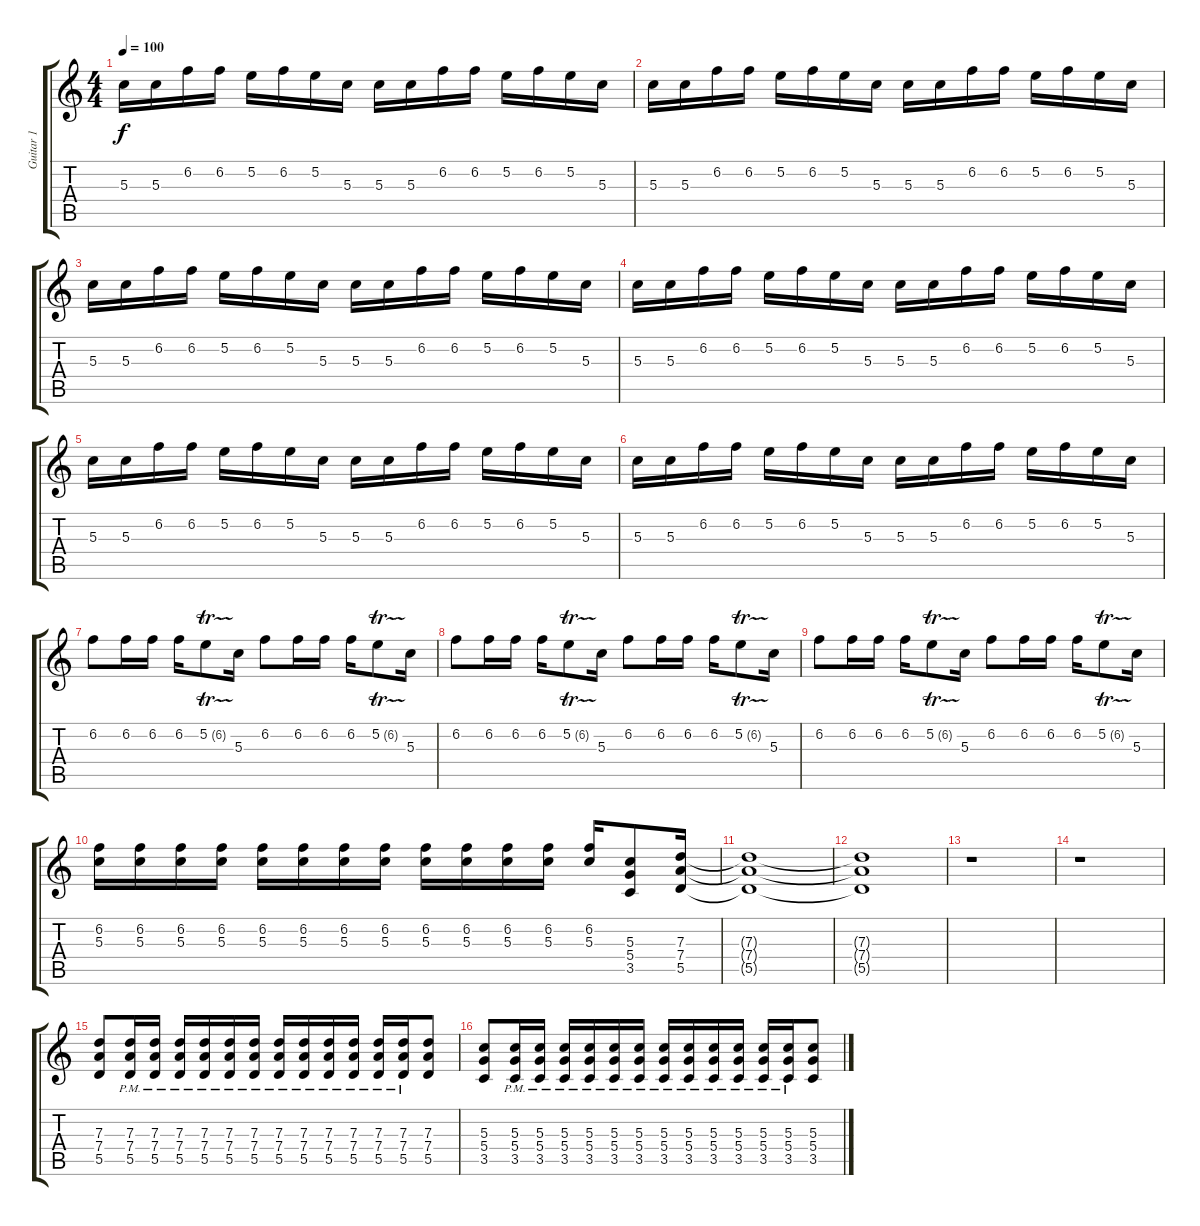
\track ("Guitar 1" "Guitar 1") {instrument distortionguitar}
\staff {score tabs}
\tuning (E4 B3 G3 D3 A2 E2) {hide}
\ts (4 4)
\tempo 100
\clef g2
\ks c
5.3.16{dy f instrument distortionguitar} 5.3.16 6.2.16 6.2.16 5.2.16 6.2.16 5.2.16 5.3.16 5.3.16 5.3.16 6.2.16 6.2.16 5.2.16 6.2.16 5.2.16 5.3.16 |
5.3.16 5.3.16 6.2.16 6.2.16 5.2.16 6.2.16 5.2.16 5.3.16 5.3.16 5.3.16 6.2.16 6.2.16 5.2.16 6.2.16 5.2.16 5.3.16 |
5.3.16 5.3.16 6.2.16 6.2.16 5.2.16 6.2.16 5.2.16 5.3.16 5.3.16 5.3.16 6.2.16 6.2.16 5.2.16 6.2.16 5.2.16 5.3.16 |
5.3.16 5.3.16 6.2.16 6.2.16 5.2.16 6.2.16 5.2.16 5.3.16 5.3.16 5.3.16 6.2.16 6.2.16 5.2.16 6.2.16 5.2.16 5.3.16 |
5.3.16 5.3.16 6.2.16 6.2.16 5.2.16 6.2.16 5.2.16 5.3.16 5.3.16 5.3.16 6.2.16 6.2.16 5.2.16 6.2.16 5.2.16 5.3.16 |
5.3.16 5.3.16 6.2.16 6.2.16 5.2.16 6.2.16 5.2.16 5.3.16 5.3.16 5.3.16 6.2.16 6.2.16 5.2.16 6.2.16 5.2.16 5.3.16 |
6.2.8 6.2.16 6.2.16 6.2.16 5.2{tr (6 32)}.8 5.3.16 6.2.8 6.2.16 6.2.16 6.2.16 5.2{tr (6 32)}.8 5.3.16 |
6.2.8 6.2.16 6.2.16 6.2.16 5.2{tr (6 32)}.8 5.3.16 6.2.8 6.2.16 6.2.16 6.2.16 5.2{tr (6 32)}.8 5.3.16 |
6.2.8 6.2.16 6.2.16 6.2.16 5.2{tr (6 32)}.8 5.3.16 6.2.8 6.2.16 6.2.16 6.2.16 5.2{tr (6 32)}.8 5.3.16 |
(6.2 5.3).16 (6.2 5.3).16 (6.2 5.3).16 (6.2 5.3).16 (6.2 5.3).16 (6.2 5.3).16 (6.2 5.3).16 (6.2 5.3).16 (6.2 5.3).16 (6.2 5.3).16 (6.2 5.3).16 (6.2 5.3).16 (6.2 5.3).16 (5.3 5.4 3.5).8 (7.3 7.4 5.5).16 |
(7.3{t} 7.4{t} 5.5{t}).1 |
(7.3{t} 7.4{t} 5.5{t}).1 |
r.1 |
r.1 |
(7.3 7.4 5.5).8 (7.3{pm} 7.4{pm} 5.5{pm}).16 (7.3{pm} 7.4{pm} 5.5{pm}).16 (7.3{pm} 7.4{pm} 5.5{pm}).16 (7.3{pm} 7.4{pm} 5.5{pm}).16 (7.3{pm} 7.4{pm} 5.5{pm}).16 (7.3{pm} 7.4{pm} 5.5{pm}).16 (7.3{pm} 7.4{pm} 5.5{pm}).16 (7.3{pm} 7.4{pm} 5.5{pm}).16 (7.3{pm} 7.4{pm} 5.5{pm}).16 (7.3{pm} 7.4{pm} 5.5{pm}).16 (7.3{pm} 7.4{pm} 5.5{pm}).16 (7.3{pm} 7.4{pm} 5.5{pm}).16 (7.3 7.4 5.5).8 |
(5.3 5.4 3.5).8 (5.3{pm} 5.4{pm} 3.5{pm}).16 (5.3{pm} 5.4{pm} 3.5{pm}).16 (5.3{pm} 5.4{pm} 3.5{pm}).16 (5.3{pm} 5.4{pm} 3.5{pm}).16 (5.3{pm} 5.4{pm} 3.5{pm}).16 (5.3{pm} 5.4{pm} 3.5{pm}).16 (5.3{pm} 5.4{pm} 3.5{pm}).16 (5.3{pm} 5.4{pm} 3.5{pm}).16 (5.3{pm} 5.4{pm} 3.5{pm}).16 (5.3{pm} 5.4{pm} 3.5{pm}).16 (5.3{pm} 5.4{pm} 3.5{pm}).16 (5.3{pm} 5.4{pm} 3.5{pm}).16 (5.3 5.4 3.5).8
